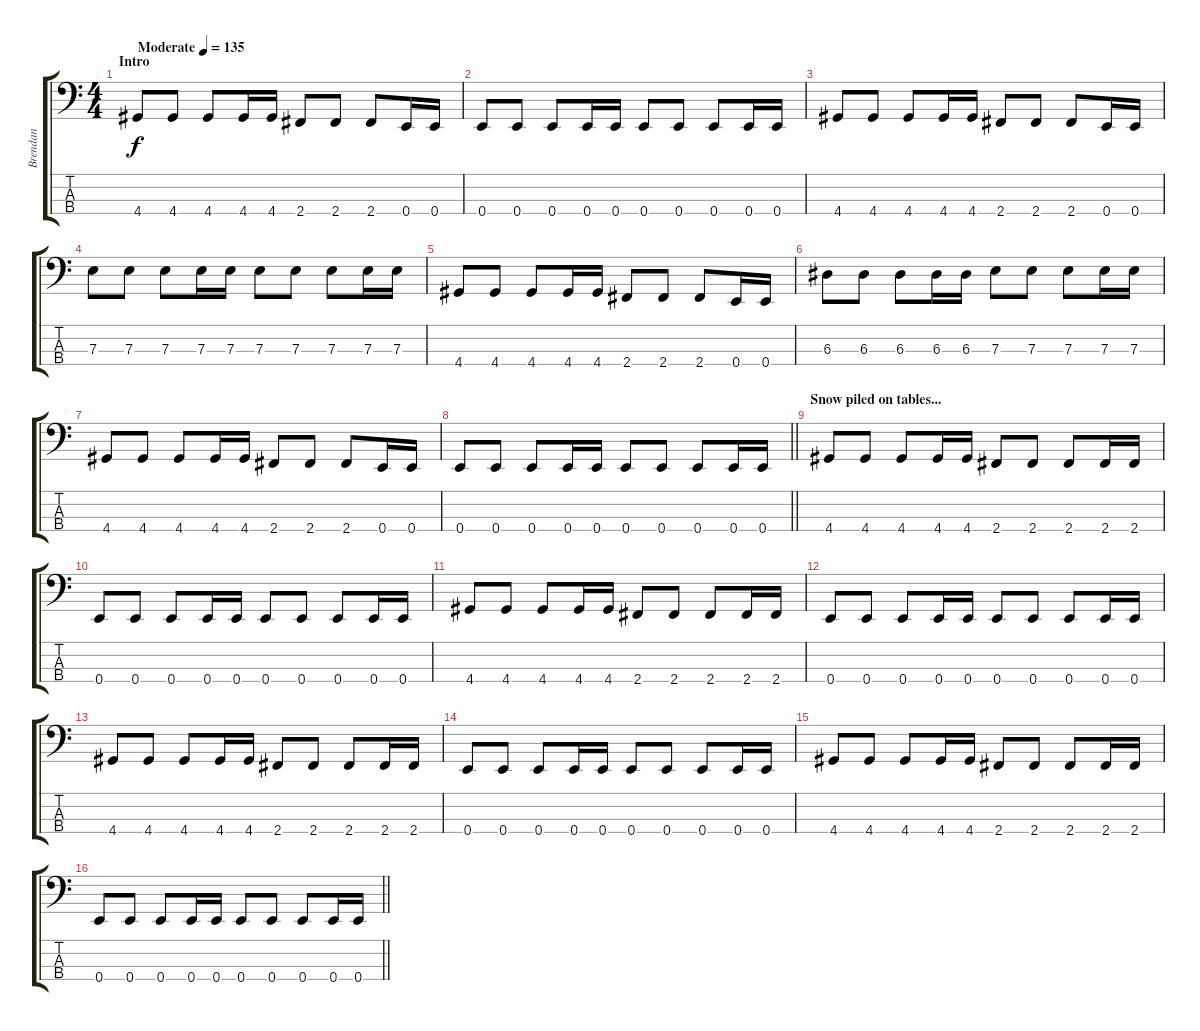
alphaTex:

\track ("Brendan" "Brendan") {instrument electricbassfinger}
\staff {score tabs}
\tuning (G2 D2 A1 E1) {hide}
\ts (4 4)
\section ("" "Intro")
\tempo (135 "Moderate")
\clef f4
\ks c
4.4.8{dy f instrument electricbassfinger} 4.4.8 4.4.8 4.4.16 4.4.16 2.4.8 2.4.8 2.4.8 0.4.16 0.4.16 |
0.4.8 0.4.8 0.4.8 0.4.16 0.4.16 0.4.8 0.4.8 0.4.8 0.4.16 0.4.16 |
4.4.8 4.4.8 4.4.8 4.4.16 4.4.16 2.4.8 2.4.8 2.4.8 0.4.16 0.4.16 |
7.3.8 7.3.8 7.3.8 7.3.16 7.3.16 7.3.8 7.3.8 7.3.8 7.3.16 7.3.16 |
4.4.8 4.4.8 4.4.8 4.4.16 4.4.16 2.4.8 2.4.8 2.4.8 0.4.16 0.4.16 |
6.3.8 6.3.8 6.3.8 6.3.16 6.3.16 7.3.8 7.3.8 7.3.8 7.3.16 7.3.16 |
4.4.8 4.4.8 4.4.8 4.4.16 4.4.16 2.4.8 2.4.8 2.4.8 0.4.16 0.4.16 |
\barLineRight lightlight
0.4.8 0.4.8 0.4.8 0.4.16 0.4.16 0.4.8 0.4.8 0.4.8 0.4.16 0.4.16 |
\section ("" "Snow piled on tables...")
4.4.8 4.4.8 4.4.8 4.4.16 4.4.16 2.4.8 2.4.8 2.4.8 2.4.16 2.4.16 |
0.4.8 0.4.8 0.4.8 0.4.16 0.4.16 0.4.8 0.4.8 0.4.8 0.4.16 0.4.16 |
4.4.8 4.4.8 4.4.8 4.4.16 4.4.16 2.4.8 2.4.8 2.4.8 2.4.16 2.4.16 |
0.4.8 0.4.8 0.4.8 0.4.16 0.4.16 0.4.8 0.4.8 0.4.8 0.4.16 0.4.16 |
4.4.8 4.4.8 4.4.8 4.4.16 4.4.16 2.4.8 2.4.8 2.4.8 2.4.16 2.4.16 |
0.4.8 0.4.8 0.4.8 0.4.16 0.4.16 0.4.8 0.4.8 0.4.8 0.4.16 0.4.16 |
4.4.8 4.4.8 4.4.8 4.4.16 4.4.16 2.4.8 2.4.8 2.4.8 2.4.16 2.4.16 |
\barLineRight lightlight
0.4.8 0.4.8 0.4.8 0.4.16 0.4.16 0.4.8 0.4.8 0.4.8 0.4.16 0.4.16
